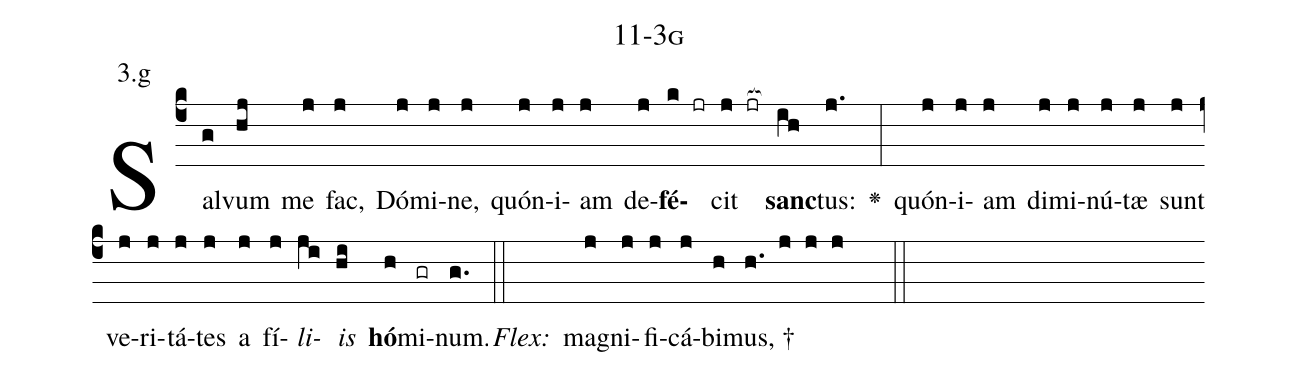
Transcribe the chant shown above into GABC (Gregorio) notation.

name: 11-3g;
annotation: 3.g;
%%
(c4)Sal(g)vum(hj) me(j) fac,(j) Dó(j)mi(j)ne,(j) quón(j)i(j)am(j) de(j)<b>fé</b>(k jr)cit(j jr[ocb:1{]) <b>sanc</b>(ih[ocb:0}])tus:(j.) <v>\greheightstar</v>(:) quón(j)i(j)am(j) di(j)mi(j)nú(j)tæ(j) sunt(j) ve(j)ri(j)tá(j)tes(j) a(j) fí(j)<i>li</i>(ji)<i>is</i>(hi) <b>hó</b>(h)mi(gr)num.(g.) (::)
<i>Flex:</i>()  ma(j)gni(j)fi(j)cá(j)bi(h)mus, †(h. j j j  ::)

%E(j) u(j) o(ji) u(hi) a(h) e.(g.) (::)
